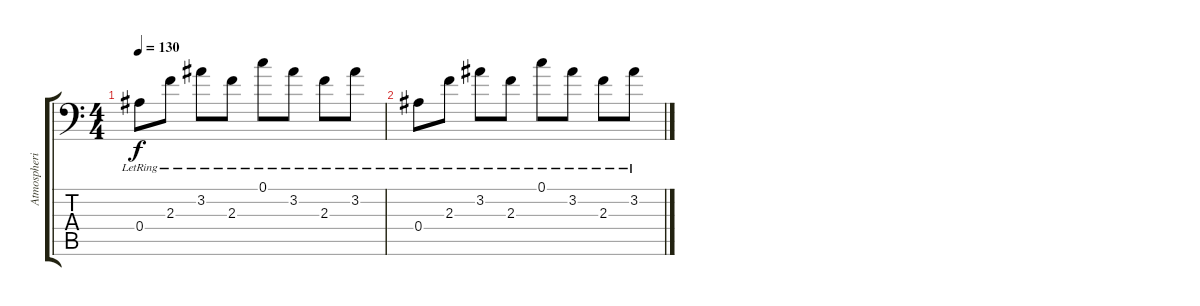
\track ("Atmospheric Guitar 1" "Atmospheri") {instrument electricguitarjazz}
\staff {score tabs}
\tuning (C4 G3 Eb3 Bb2 F2 Bb1) {hide}
\ts (4 4)
\tempo 130
\clef f4
\ks c
0.4{lr}.8{dy f} 2.3{lr}.8 3.2{lr}.8 2.3{lr}.8 0.1{lr}.8 3.2{lr}.8 2.3{lr}.8 3.2{lr}.8 |
0.4{lr}.8 2.3{lr}.8 3.2{lr}.8 2.3{lr}.8 0.1{lr}.8 3.2{lr}.8 2.3{lr}.8 3.2{lr}.8
